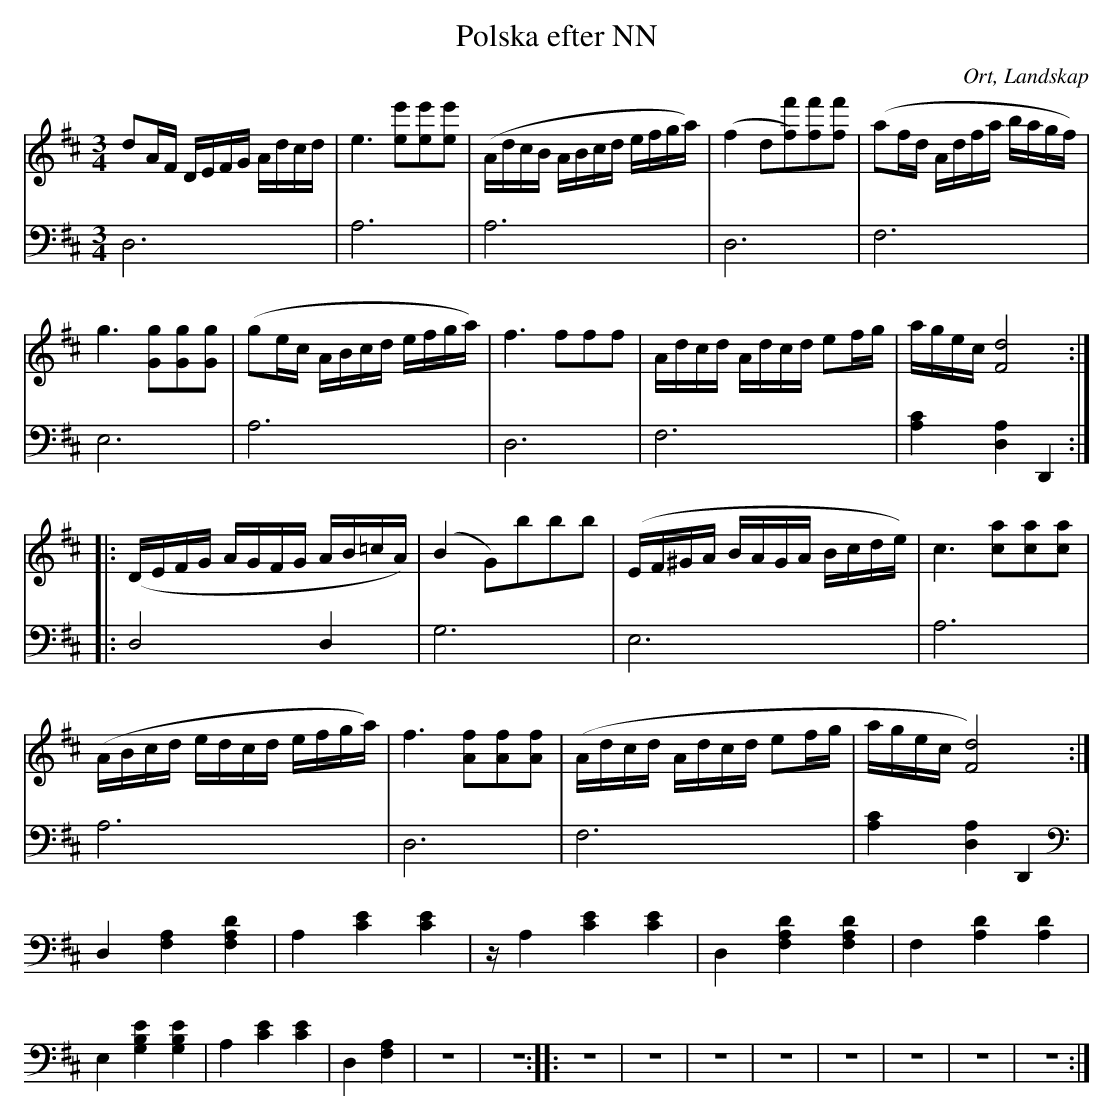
X:1
T:Polska efter NN
O:Ort, Landskap
M:3/4
L:1/16
K: D
V:1
V:2
V:3 merge
V:1
d2AF DEFG Adcd|e6 [e2e'2][e2e'2][e2e'2]|(AdcB ABcd efga)|(f4 d2[f2)f'2][f2f'2][f2f'2]|(a2fd Adfa bagf)|
g6 [G2g2][G2g2][G2g2]|(g2ec ABcd efga)|f6 f2f2f2|Adcd Adcd e2fg|agec [F8d8]:|
|:(DEFG AGFG AB=cA)|(B4 G2)b2b2b2|(EF^GA BAGA Bcde)|c6 [c2a2][c2a2][c2a2]|
(ABcd edcd efga)|f6 [A2f2][A2f2][A2f2]|(Adcd Adcd e2fg|agec [F8d8]):|
V:2 clef=bass
D,12 |A,12|A,12|D,12|F,12|
E,12|A,12|D,12|F,12|[A,4C4] [D,4A,4] D,,4:|
|:D,8 D,4 |G,12|E,12|A,12|
A,12|D,12|F,12|[A,4C4] [D,4A,4] D,,4|
V:2 clef=bass
D,4 [F,4A,4] [F,4A,4D4]|A,4 [C4E4] [C4E4]|zA,4 [C4E4] [C4E4]|D,4 [F,4A,4D4] [F,4A,4D4]|F,4 [A,4D4] [A,4D4]|
E,4 [G,4B,4E4] [G,4B,4E4]|A,4 [C4E4] [C4E4]|D,4 [F,4A,4]|z12|z12:|
|:z12 |z12|z12|z12|
z12|z12|z12|z12:|
